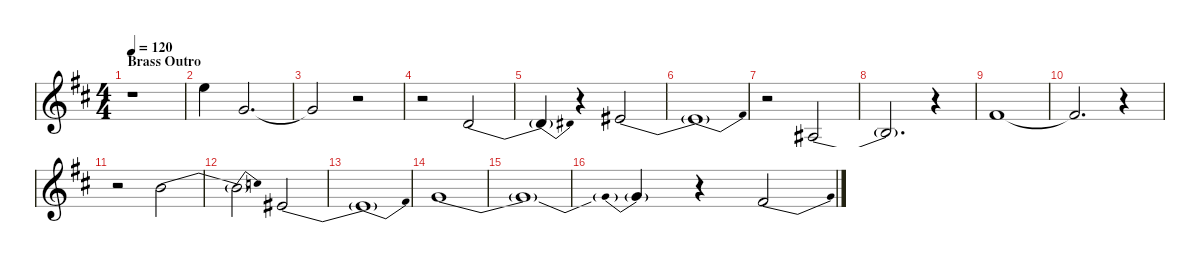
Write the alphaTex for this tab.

\defaultSystemsLayout 4
\hideDynamics
\bracketExtendMode nobrackets
\singleTrackTrackNamePolicy hidden
\multiTrackTrackNamePolicy hidden
\otherSystemsTrackNameOrientation horizontal
\track ("Trumpet (Randy Brecker)" "tpt.") {instrument trumpet}
\staff {score}
\tuning (E4 B3 G3 D3 A2 E2)
\displaytranspose 2
\ts (4 4)
\section ("" "Brass Outro")
\tempo 120
\clef g2
\ks d
r.1{dy fff beam Down} |
10.1{acc forcenatural}.4{beam Down} 10.3{acc forcenatural}.2{d beam Up} |
10.3{t acc forcenatural}.2{dy f beam Up} r.2{beam Up} |
r.2{beam Down} 10.4{be (bendrelease 0 0 30 2 30 2 60 0) acc forcenatural}.2{dy fff beam Up} |
10.4{be (bend 0 0 60 2) t acc forcenatural}.4{dy f beam Up} r.4{beam Up} 8.3{be (bendrelease 0 0 30 2 30 2 60 0) acc #}.2{dy fff beam Up} |
8.3{be (bend 0 0 60 2) t acc #}.1{dy f beam Up} |
r.2{beam Down} 11.5{be (bend 0 0 60 2) acc #}.2{dy fff beam Up} |
11.5{be (hold 0 2 60 2) t}.2{d dy f beam Up} r.4{beam Up} |
9.3{acc #}.1{dy fff beam Up} |
9.3{t acc #}.2{d dy f beam Up} r.4{beam Up} |
r.2{beam Down} 10.2{be (bendrelease 0 0 30 2 30 2 60 0) acc forcenatural}.2{dy fff beam Down} |
10.2{be (bend 0 0 60 2) t acc forcenatural}.2{dy f beam Down} 8.3{be (bendrelease 0 0 30 2 30 2 60 0) acc #}.2{dy fff beam Up} |
8.3{be (bend 0 0 60 2) t acc #}.1{dy f beam Up} |
10.3{be (bend 0 0 60 2) acc forcenatural}.1{dy fff beam Up} |
10.3{t}.1{dy f beam Up} |
10.3{be (prebend 0 2 60 2) t}.4{beam Up} r.4{beam Up} 9.3{be (bend 0 0 60 2) acc #}.2{dy fff beam Up}
